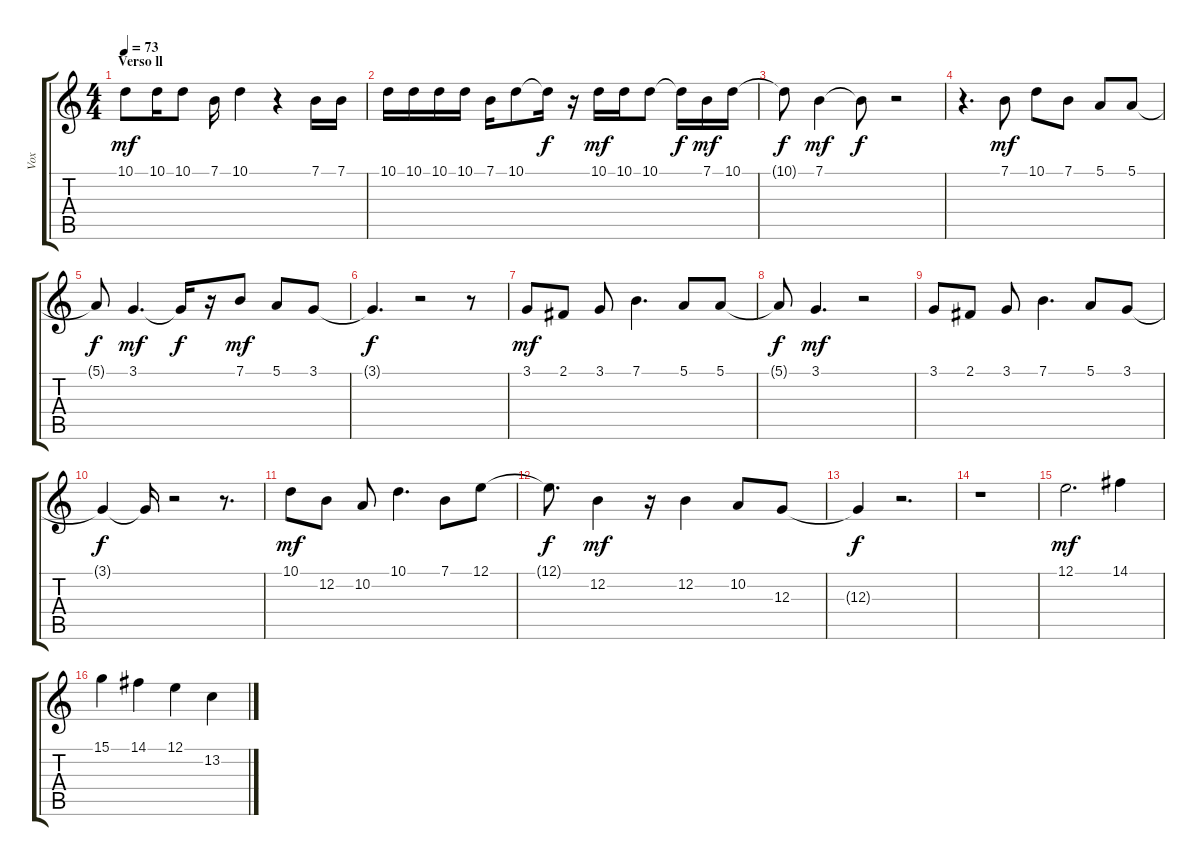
\track ("Vox" "Vox") {instrument flute}
\staff {score tabs}
\tuning (E4 B3 G3 D3 A2 E2) {hide}
\ts (4 4)
\section ("" "Verso ll")
\tempo 73
\clef g2
\ks c
10.1.8{dy mf} 10.1.16 10.1.8 7.1.16 10.1.4 r.4 7.1.16 7.1.16 |
10.1.16 10.1.16 10.1.16 10.1.16 7.1.16 10.1.8 10.1{t}.16{dy f} r.16 10.1.16{dy mf} 10.1.16 10.1.8 10.1{t}.16{dy f} 7.1.16{dy mf} 10.1.16 |
10.1{t}.8{dy f} 7.1.4{dy mf} 7.1{t}.8{dy f} r.2 |
r.4{d} 7.1.8{dy mf} 10.1.8 7.1.8 5.1.8 5.1.8 |
5.1{t}.8{dy f} 3.1.4{d dy mf} 3.1{t}.16{dy f} r.16 7.1.8{dy mf} 5.1.8 3.1.8 |
3.1{t}.4{d dy f} r.2 r.8 |
3.1.8{dy mf} 2.1.8 3.1.8 7.1.4{d} 5.1.8 5.1.8 |
5.1{t}.8{dy f} 3.1.4{d dy mf} r.2 |
3.1.8 2.1.8 3.1.8 7.1.4{d} 5.1.8 3.1.8 |
3.1{t}.4{dy f} 3.1{t}.16 r.2 r.8{d} |
10.1.8{dy mf} 12.2.8 10.2.8 10.1.4{d} 7.1.8 12.1.8 |
12.1{t}.8{d dy f} 12.2.4{dy mf} r.16 12.2.4 10.2.8 12.3.8 |
12.3{t}.4{dy f} r.2{d} |
r.1 |
12.1.2{d dy mf} 14.1.4 |
15.1.4 14.1.4 12.1.4 13.2.4
